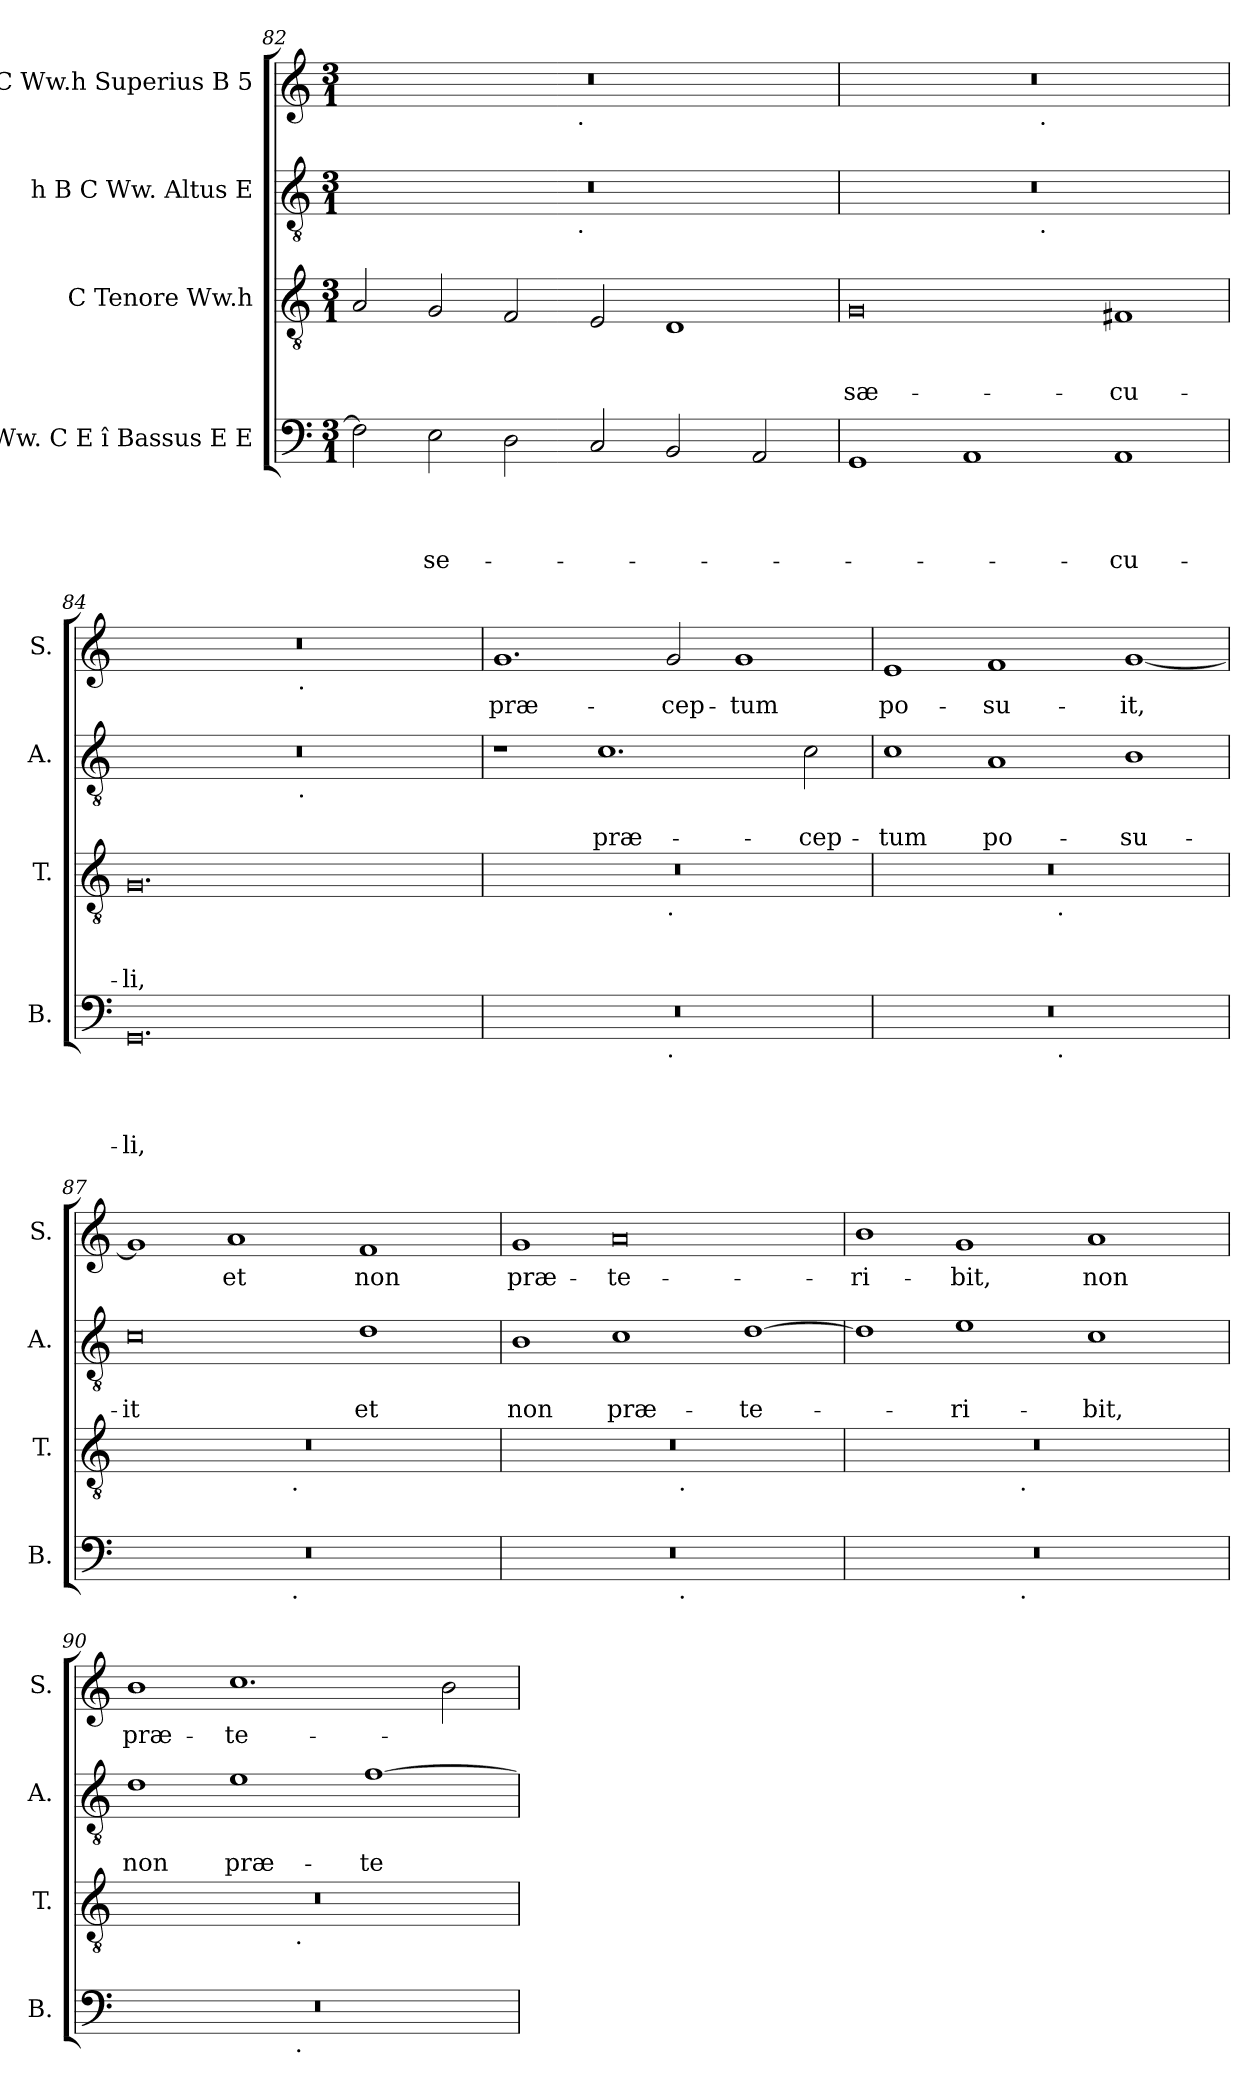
**kern	**text	**text	**text	**text	**kern	**text	**text	**text	**kern	**text	**text	**kern	**text
*part4	*part4	*part4	*part4	*part4	*part3	*part3	*part3	*part3	*part2	*part2	*part2	*part1	*part1
*staff4	*staff4	*staff4	*staff4	*staff4	*staff3	*staff3	*staff3	*staff3	*staff2	*staff2	*staff2	*staff1	*staff1
*I"Ww. C E î Bassus E E	*	*	*	*	*I"C Tenore Ww.h	*	*	*	*I"h B C Ww. Altus E	*	*	*I"C Ww.h Superius B 5	*
*I'B.	*	*	*	*	*I'T.	*	*	*	*I'A.	*	*	*I'S.	*
*clefF4	*	*	*	*	*clefGv2	*	*	*	*clefGv2	*	*	*clefG2	*
*k[]	*	*	*	*	*k[]	*	*	*	*k[]	*	*	*k[]	*
*C:	*	*	*	*	*C:	*	*	*	*C:	*	*	*C:	*
*M3/1	*	*	*	*	*M3/1	*	*	*	*M3/1	*	*	*M3/1	*
=82	=82	=82	=82	=82	=82	=82	=82	=82	=82	=82	=82	=82	=82
*	*	*	*	*	*	*	*	*	*^	*	*	*^	*
2F\]	.	.	.	.	2A/	.	.	.	0.r	1ryy	.	.	0.r	1ryy	.
!	!	!	!	!LO:LY:b	!	!	!	!	!	!	!	!	!	!	!
2E\	.	.	.	se-	2G/	.	.	.	.	.	.	.	.	.	.
2D\	.	.	.	.	2F/	.	.	.	.	4...ryy	.	.	.	4...ryy	.
!	!	!	!	!	!	!	!	!	!	!	!	!	!	!LO:TX:b:t=.	!
!	!	!	!	!	!	!	!	!	!	!LO:TX:b:t=.	!	!	!	!	!
.	.	.	.	.	.	.	.	.	.	1ryy	.	.	.	1ryy	.
2C/	.	.	.	.	2E/	.	.	.	.	.	.	.	.	.	.
2BB/	.	.	.	.	1D	.	.	.	.	.	.	.	.	.	.
.	.	.	.	.	.	.	.	.	.	2ryy	.	.	.	2ryy	.
2AA/	.	.	.	.	.	.	.	.	.	.	.	.	.	.	.
.	.	.	.	.	.	.	.	.	.	32ryy	.	.	.	32ryy	.
!!LO:LB:g=z	!!
=83	=83	=83	=83	=83	=83	=83	=83	=83	=83	=83	=83	=83	=83	=83	=83
!	!	!	!	!	!	!	!	!LO:LY:b	!	!	!	!	!	!	!
1GG	.	.	.	.	0G	.	.	sæ-	0.r	1.ryy	.	.	0.r	1.ryy	.
1AA	.	.	.	.	.	.	.	.	.	.	.	.	.	.	.
!	!	!	!	!	!	!	!	!	!	!	!	!	!	!LO:TX:b:t=.	!
!	!	!	!	!	!	!	!	!	!	!LO:TX:b:t=.	!	!	!	!	!
.	.	.	.	.	.	.	.	.	.	1.ryy	.	.	.	1.ryy	.
!	!	!	!	!LO:LY:b	!	!	!	!LO:LY:b	!	!	!	!	!	!	!
1AA	.	.	.	-cu-	1F#	.	.	-cu-	.	.	.	.	.	.	.
=84	=84	=84	=84	=84	=84	=84	=84	=84	=84	=84	=84	=84	=84	=84	=84
!	!	!	!	!LO:LY:b	!	!	!	!LO:LY:b	!	!	!	!	!	!	!
0.GG	.	.	.	-li,	0.G	.	.	-li,	0.r	1ryy	.	.	0.r	1ryy	.
.	.	.	.	.	.	.	.	.	.	4...ryy	.	.	.	4...ryy	.
!	!	!	!	!	!	!	!	!	!	!	!	!	!	!LO:TX:b:t=.	!
!	!	!	!	!	!	!	!	!	!	!LO:TX:b:t=.	!	!	!	!	!
.	.	.	.	.	.	.	.	.	.	1ryy	.	.	.	1ryy	.
.	.	.	.	.	.	.	.	.	.	2ryy	.	.	.	2ryy	.
.	.	.	.	.	.	.	.	.	.	32ryy	.	.	.	32ryy	.
=85	=85	=85	=85	=85	=85	=85	=85	=85	=85	=85	=85	=85	=85	=85	=85
!	!	!	!	!	!	!	!	!	!	!	!	!	!	!	!LO:LY:b
*	*	*	*	*	*	*	*	*	*v	*v	*	*	*	*	*
*^	*	*	*	*	*^	*	*	*	*	*	*	*v	*v	*
0.r	1.ryy	.	.	.	.	0.r	1.ryy	.	.	.	1r	.	.	1.g	præ-
!	!	!	!	!	!	!	!	!	!	!	!	!	!LO:LY:b	!	!
.	.	.	.	.	.	.	.	.	.	.	1.c	.	præ-	.	.
!	!	!	!	!	!	!	!LO:TX:b:t=.	!	!	!	!	!	!	!	!
!	!LO:TX:b:t=.	!	!	!	!	!	!	!	!	!	!	!	!	!	!
!	!	!	!	!	!	!	!	!	!	!	!	!	!	!	!LO:LY:b
.	1.ryy	.	.	.	.	.	1.ryy	.	.	.	.	.	.	2g/	-cep-
!	!	!	!	!	!	!	!	!	!	!	!	!	!	!	!LO:LY:b
.	.	.	.	.	.	.	.	.	.	.	.	.	.	1g	-tum
!	!	!	!	!	!	!	!	!	!	!	!	!	!LO:LY:b	!	!
.	.	.	.	.	.	.	.	.	.	.	2c\	.	-cep-	.	.
=86	=86	=86	=86	=86	=86	=86	=86	=86	=86	=86	=86	=86	=86	=86	=86
!	!	!	!	!	!	!	!	!	!	!	!	!	!LO:LY:b	!	!LO:LY:b
0.r	1.ryy	.	.	.	.	0.r	1.ryy	.	.	.	1c	.	-tum	1e	po-
!	!	!	!	!	!	!	!	!	!	!	!	!	!LO:LY:b	!	!LO:LY:b
.	.	.	.	.	.	.	.	.	.	.	1A	.	po-	1f	-su-
!	!	!	!	!	!	!	!LO:TX:b:t=.	!	!	!	!	!	!	!	!
!	!LO:TX:b:t=.	!	!	!	!	!	!	!	!	!	!	!	!	!	!
.	1.ryy	.	.	.	.	.	1.ryy	.	.	.	.	.	.	.	.
!	!	!	!	!	!	!	!	!	!	!	!	!	!LO:LY:b	!	!LO:LY:b
.	.	.	.	.	.	.	.	.	.	.	1B	.	-su-	[<1g	-it,
=87	=87	=87	=87	=87	=87	=87	=87	=87	=87	=87	=87	=87	=87	=87	=87
!	!	!	!	!	!	!	!	!	!	!	!	!	!LO:LY:b:rj	!	!
0.r	1ryy	.	.	.	.	0.r	1ryy	.	.	.	0c	.	-it	1g]	.
!	!	!	!	!	!	!	!	!	!	!	!	!	!	!	!LO:LY:b
.	4...ryy	.	.	.	.	.	4...ryy	.	.	.	.	.	.	1a	et
!	!	!	!	!	!	!	!LO:TX:b:t=.	!	!	!	!	!	!	!	!
!	!LO:TX:b:t=.	!	!	!	!	!	!	!	!	!	!	!	!	!	!
.	1ryy	.	.	.	.	.	1ryy	.	.	.	.	.	.	.	.
!	!	!	!	!	!	!	!	!	!	!	!	!	!LO:LY:b	!	!LO:LY:b
.	.	.	.	.	.	.	.	.	.	.	1d	.	et	1f	non
.	2ryy	.	.	.	.	.	2ryy	.	.	.	.	.	.	.	.
.	32ryy	.	.	.	.	.	32ryy	.	.	.	.	.	.	.	.
!!LO:PB:g=z
=88	=88	=88	=88	=88	=88	=88	=88	=88	=88	=88	=88	=88	=88	=88	=88
!	!	!	!	!	!	!	!	!	!	!	!	!	!LO:LY:b	!	!LO:LY:b
0.r	1.ryy	.	.	.	.	0.r	1.ryy	.	.	.	1B	.	non	1g	præ-
!	!	!	!	!	!	!	!	!	!	!	!	!	!LO:LY:b	!	!LO:LY:b:rj
.	.	.	.	.	.	.	.	.	.	.	1c	.	præ-	0a	-te-
!	!	!	!	!	!	!	!LO:TX:b:t=.	!	!	!	!	!	!	!	!
!	!LO:TX:b:t=.	!	!	!	!	!	!	!	!	!	!	!	!	!	!
.	1.ryy	.	.	.	.	.	1.ryy	.	.	.	.	.	.	.	.
!	!	!	!	!	!	!	!	!	!	!	!	!	!LO:LY:b	!	!
.	.	.	.	.	.	.	.	.	.	.	[>1d	.	-te-	.	.
=89	=89	=89	=89	=89	=89	=89	=89	=89	=89	=89	=89	=89	=89	=89	=89
!	!	!	!	!	!	!	!	!	!	!	!	!	!	!	!LO:LY:b
0.r	1ryy	.	.	.	.	0.r	1ryy	.	.	.	1d]	.	.	1b	-ri-
!	!	!	!	!	!	!	!	!	!	!	!	!	!LO:LY:b	!	!LO:LY:b
.	4...ryy	.	.	.	.	.	4...ryy	.	.	.	1e	.	-ri-	1g	-bit,
!	!	!	!	!	!	!	!LO:TX:b:t=.	!	!	!	!	!	!	!	!
!	!LO:TX:b:t=.	!	!	!	!	!	!	!	!	!	!	!	!	!	!
.	1ryy	.	.	.	.	.	1ryy	.	.	.	.	.	.	.	.
!	!	!	!	!	!	!	!	!	!	!	!	!	!LO:LY:b	!	!LO:LY:b
.	.	.	.	.	.	.	.	.	.	.	1c	.	-bit,	1a	non
.	2ryy	.	.	.	.	.	2ryy	.	.	.	.	.	.	.	.
.	32ryy	.	.	.	.	.	32ryy	.	.	.	.	.	.	.	.
=90	=90	=90	=90	=90	=90	=90	=90	=90	=90	=90	=90	=90	=90	=90	=90
!	!	!	!	!	!	!	!	!	!	!	!	!	!LO:LY:b	!	!LO:LY:b
0.r	1ryy	.	.	.	.	0.r	1ryy	.	.	.	1d	.	non	1b	præ-
!	!	!	!	!	!	!	!	!	!	!	!	!	!LO:LY:b	!	!LO:LY:b
.	4...ryy	.	.	.	.	.	4...ryy	.	.	.	1e	.	præ-	1.cc	-te-
!	!	!	!	!	!	!	!LO:TX:b:t=.	!	!	!	!	!	!	!	!
!	!LO:TX:b:t=.	!	!	!	!	!	!	!	!	!	!	!	!	!	!
.	1ryy	.	.	.	.	.	1ryy	.	.	.	.	.	.	.	.
!	!	!	!	!	!	!	!	!	!	!	!	!	!LO:LY:b	!	!
.	.	.	.	.	.	.	.	.	.	.	[>1f	.	-te-	.	.
.	2ryy	.	.	.	.	.	2ryy	.	.	.	.	.	.	.	.
.	.	.	.	.	.	.	.	.	.	.	.	.	.	2b\	.
.	32ryy	.	.	.	.	.	32ryy	.	.	.	.	.	.	.	.
*v	*v	*	*	*	*	*	*	*	*	*	*	*	*	*	*
*	*	*	*	*	*v	*v	*	*	*	*	*	*	*	*
=	=	=	=	=	=	=	=	=	=	=	=	=	=
*-	*-	*-	*-	*-	*-	*-	*-	*-	*-	*-	*-	*-	*-
